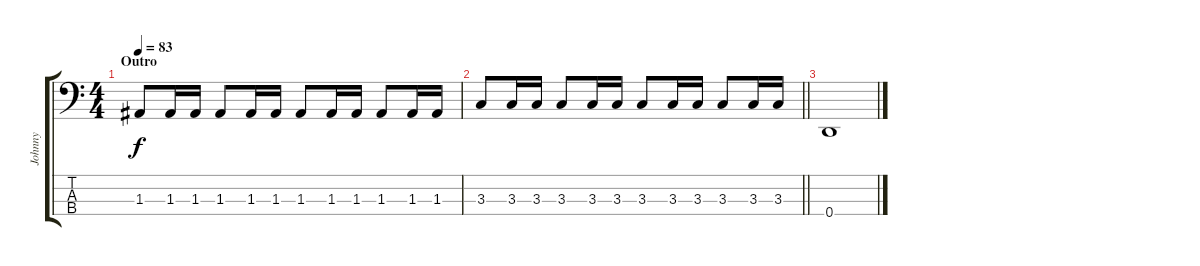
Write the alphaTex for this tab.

\track ("Johnny" "Johnny") {instrument electricbassfinger}
\staff {score tabs}
\tuning (G2 D2 A1 D1) {hide}
\ts (4 4)
\section ("" "Outro")
\tempo 83
\clef f4
\ks c
1.3.8{dy f} 1.3.16 1.3.16 1.3.8 1.3.16 1.3.16 1.3.8 1.3.16 1.3.16 1.3.8 1.3.16 1.3.16 |
\barLineRight lightlight
3.3.8 3.3.16 3.3.16 3.3.8 3.3.16 3.3.16 3.3.8 3.3.16 3.3.16 3.3.8 3.3.16 3.3.16 |
0.4.1
